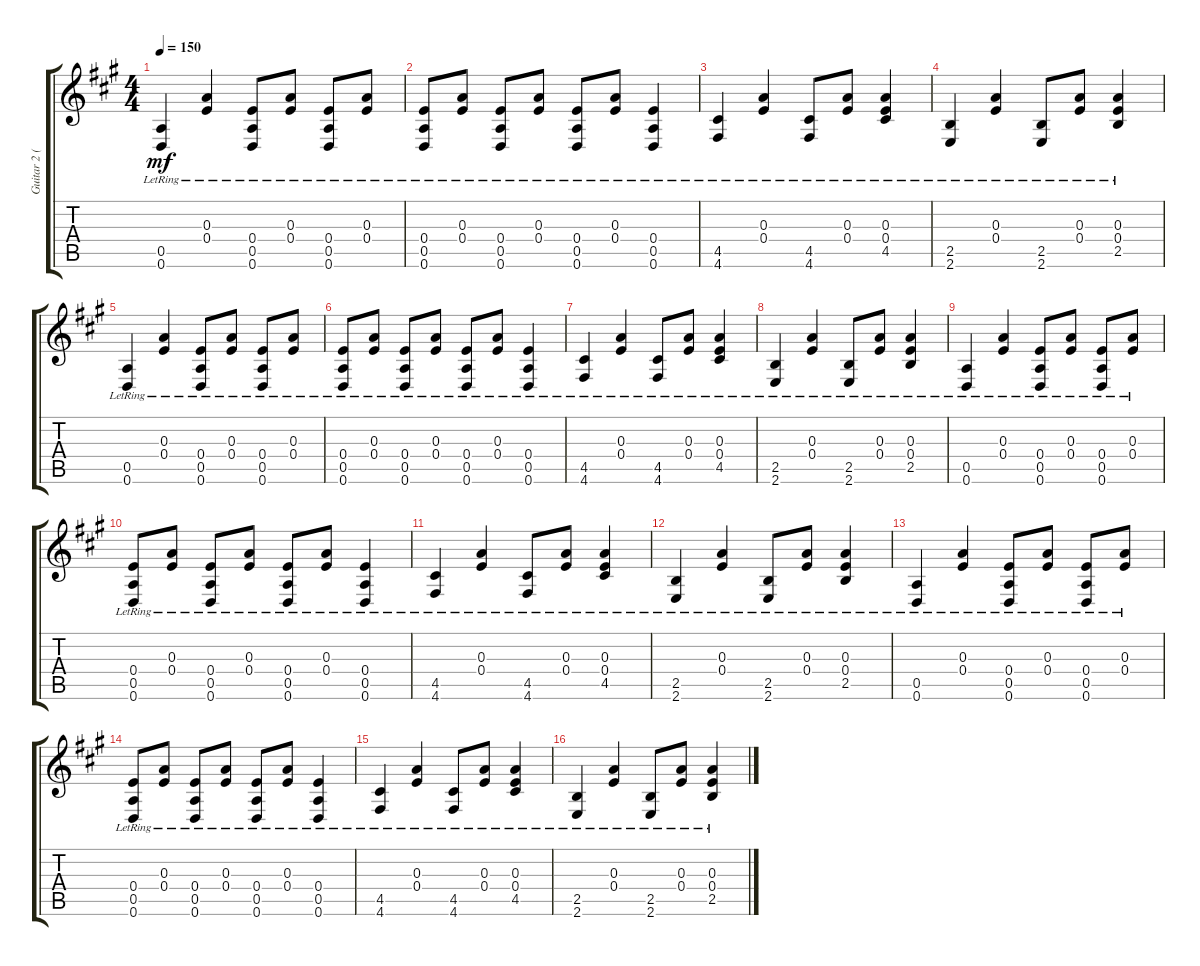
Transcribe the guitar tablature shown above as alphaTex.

\track ("Guitar 2 (DAEAEE)" "Guitar 2 (") {instrument acousticguitarsteel}
\staff {score tabs}
\tuning (E4 E4 A3 E3 A2 D2) {hide}
\ts (4 4)
\tempo 150
\clef g2
\ks a
(0.5{lr} 0.6{lr}).4{dy mf} (0.3{lr} 0.4{lr}).4 (0.4{lr} 0.5{lr} 0.6{lr}).8 (0.3{lr} 0.4{lr}).8 (0.4{lr} 0.5{lr} 0.6{lr}).8 (0.3{lr} 0.4{lr}).8 |
(0.4{lr} 0.5{lr} 0.6{lr}).8 (0.3{lr} 0.4{lr}).8 (0.4{lr} 0.5{lr} 0.6{lr}).8 (0.3{lr} 0.4{lr}).8 (0.4{lr} 0.5{lr} 0.6{lr}).8 (0.3{lr} 0.4{lr}).8 (0.4{lr} 0.5{lr} 0.6{lr}).4 |
(4.5{lr} 4.6{lr}).4 (0.3{lr} 0.4{lr}).4 (4.5{lr} 4.6{lr}).8 (0.3{lr} 0.4{lr}).8 (0.3{lr} 0.4{lr} 4.5{lr}).4 |
(2.5{lr} 2.6{lr}).4 (0.3{lr} 0.4{lr}).4 (2.5{lr} 2.6{lr}).8 (0.3{lr} 0.4{lr}).8 (0.3{lr} 0.4{lr} 2.5{lr}).4 |
(0.5{lr} 0.6{lr}).4 (0.3{lr} 0.4{lr}).4 (0.4{lr} 0.5{lr} 0.6{lr}).8 (0.3{lr} 0.4{lr}).8 (0.4{lr} 0.5{lr} 0.6{lr}).8 (0.3{lr} 0.4{lr}).8 |
(0.4{lr} 0.5{lr} 0.6{lr}).8 (0.3{lr} 0.4{lr}).8 (0.4{lr} 0.5{lr} 0.6{lr}).8 (0.3{lr} 0.4{lr}).8 (0.4{lr} 0.5{lr} 0.6{lr}).8 (0.3{lr} 0.4{lr}).8 (0.4{lr} 0.5{lr} 0.6{lr}).4 |
(4.5{lr} 4.6{lr}).4 (0.3{lr} 0.4{lr}).4 (4.5{lr} 4.6{lr}).8 (0.3{lr} 0.4{lr}).8 (0.3{lr} 0.4{lr} 4.5{lr}).4 |
(2.5{lr} 2.6{lr}).4 (0.3{lr} 0.4{lr}).4 (2.5{lr} 2.6{lr}).8 (0.3{lr} 0.4{lr}).8 (0.3{lr} 0.4{lr} 2.5{lr}).4 |
(0.5{lr} 0.6{lr}).4 (0.3{lr} 0.4{lr}).4 (0.4{lr} 0.5{lr} 0.6{lr}).8 (0.3{lr} 0.4{lr}).8 (0.4{lr} 0.5{lr} 0.6{lr}).8 (0.3{lr} 0.4{lr}).8 |
(0.4{lr} 0.5{lr} 0.6{lr}).8 (0.3{lr} 0.4{lr}).8 (0.4{lr} 0.5{lr} 0.6{lr}).8 (0.3{lr} 0.4{lr}).8 (0.4{lr} 0.5{lr} 0.6{lr}).8 (0.3{lr} 0.4{lr}).8 (0.4{lr} 0.5{lr} 0.6{lr}).4 |
(4.5{lr} 4.6{lr}).4 (0.3{lr} 0.4{lr}).4 (4.5{lr} 4.6{lr}).8 (0.3{lr} 0.4{lr}).8 (0.3{lr} 0.4{lr} 4.5{lr}).4 |
(2.5{lr} 2.6{lr}).4 (0.3{lr} 0.4{lr}).4 (2.5{lr} 2.6{lr}).8 (0.3{lr} 0.4{lr}).8 (0.3{lr} 0.4{lr} 2.5{lr}).4 |
(0.5{lr} 0.6{lr}).4 (0.3{lr} 0.4{lr}).4 (0.4{lr} 0.5{lr} 0.6{lr}).8 (0.3{lr} 0.4{lr}).8 (0.4{lr} 0.5{lr} 0.6{lr}).8 (0.3{lr} 0.4{lr}).8 |
(0.4{lr} 0.5{lr} 0.6{lr}).8 (0.3{lr} 0.4{lr}).8 (0.4{lr} 0.5{lr} 0.6{lr}).8 (0.3{lr} 0.4{lr}).8 (0.4{lr} 0.5{lr} 0.6{lr}).8 (0.3{lr} 0.4{lr}).8 (0.4{lr} 0.5{lr} 0.6{lr}).4 |
(4.5{lr} 4.6{lr}).4 (0.3{lr} 0.4{lr}).4 (4.5{lr} 4.6{lr}).8 (0.3{lr} 0.4{lr}).8 (0.3{lr} 0.4{lr} 4.5{lr}).4 |
(2.5{lr} 2.6{lr}).4 (0.3{lr} 0.4{lr}).4 (2.5{lr} 2.6{lr}).8 (0.3{lr} 0.4{lr}).8 (0.3{lr} 0.4{lr} 2.5{lr}).4
